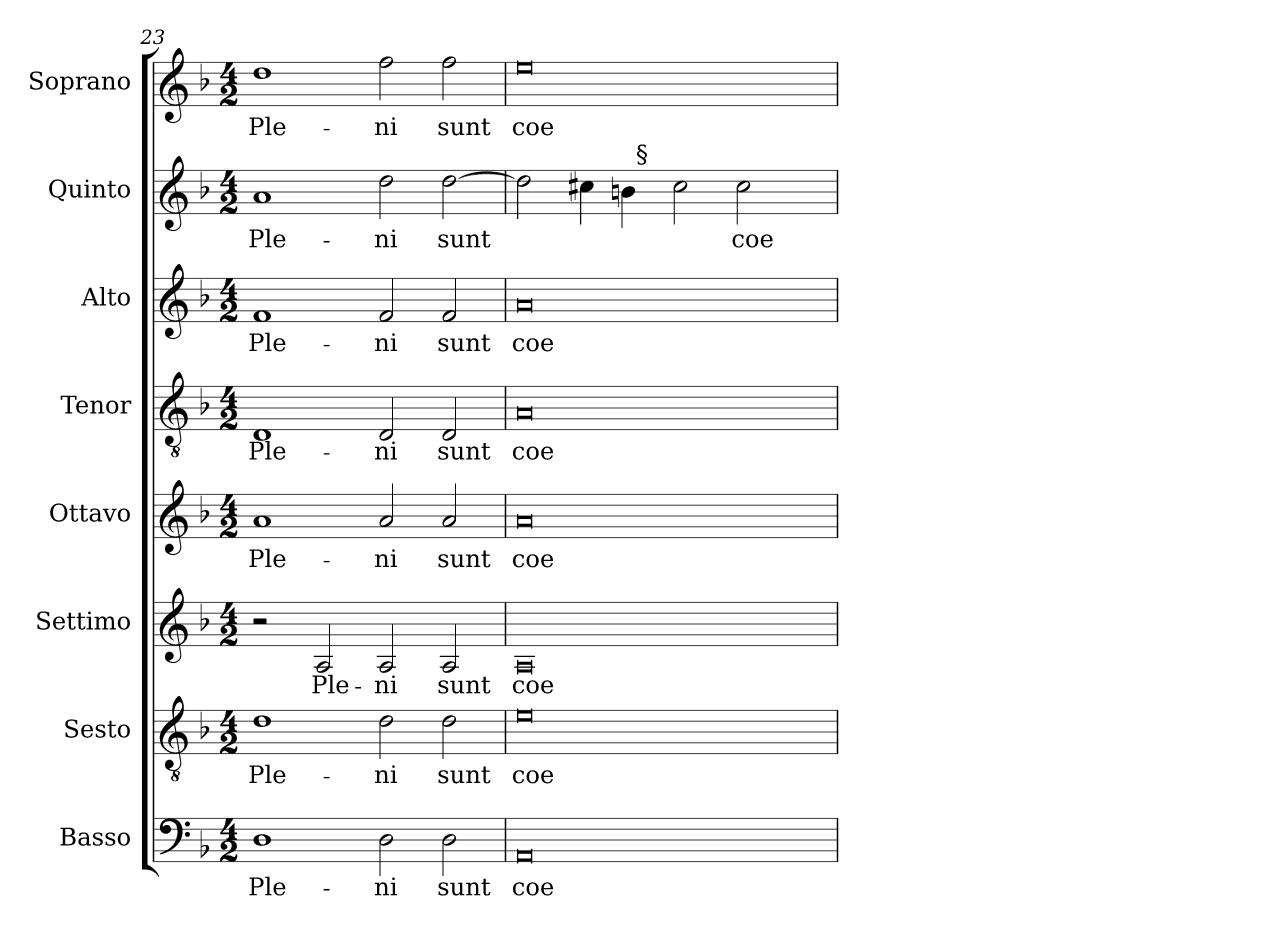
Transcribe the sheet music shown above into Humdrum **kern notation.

**kern	**text	**kern	**text	**kern	**text	**kern	**text	**kern	**text	**kern	**text	**kern	**text	**kern	**text
*part8	*part8	*part7	*part7	*part6	*part6	*part5	*part5	*part4	*part4	*part3	*part3	*part2	*part2	*part1	*part1
*staff8	*staff8	*staff7	*staff7	*staff6	*staff6	*staff5	*staff5	*staff4	*staff4	*staff3	*staff3	*staff2	*staff2	*staff1	*staff1
*I"Basso	*	*I"Sesto	*	*I"Settimo	*	*I"Ottavo	*	*I"Tenor	*	*I"Alto	*	*I"Quinto	*	*I"Soprano	*
*I'B.	*	*I'Ss.	*	*I'St.	*	*I'Ot.	*	*I'T.	*	*I'A.	*	*I'Q.	*	*I'S.	*
*clefF4	*	*clefGv2	*	*clefG2	*	*clefG2	*	*clefGv2	*	*clefG2	*	*clefG2	*	*clefG2	*
*	*	*ITrd7c12	*	*	*	*	*	*ITrd7c12	*	*	*	*	*	*	*
*k[b-]	*	*k[b-]	*	*k[b-]	*	*k[b-]	*	*k[b-]	*	*k[b-]	*	*k[b-]	*	*k[b-]	*
*F:	*	*F:	*	*F:	*	*F:	*	*F:	*	*F:	*	*F:	*	*F:	*
*M4/2	*	*M4/2	*	*M4/2	*	*M4/2	*	*M4/2	*	*M4/2	*	*M4/2	*	*M4/2	*
=23	=23	=23	=23	=23	=23	=23	=23	=23	=23	=23	=23	=23	=23	=23	=23
!	!LO:LY:b:color=#000000	!	!	!	!	!	!	!	!	!	!	!	!	!	!
!	!	!	!LO:LY:b:color=#000000	!	!	!	!	!	!	!	!	!	!	!	!
!	!	!	!	!	!	!	!LO:LY:b:color=#000000	!	!	!	!	!	!	!	!
!	!	!	!	!	!	!	!	!	!LO:LY:b:color=#000000	!	!	!	!	!	!
!	!	!	!	!	!	!	!	!	!	!	!LO:LY:b:color=#000000	!	!	!	!
!	!	!	!	!	!	!	!	!	!	!	!	!	!LO:LY:b:color=#000000	!	!
!	!	!	!	!	!	!	!	!	!	!	!	!	!	!	!LO:LY:b:color=#000000
1Di	Ple-	1Di	Ple-	2r	.	1ai	Ple-	1DDi	Ple-	1fi	Ple-	1ai	Ple-	1ddi	Ple-
!	!	!	!	!	!LO:LY:b:color=#000000	!	!	!	!	!	!	!	!	!	!
.	.	.	.	2Ai/	Ple-	.	.	.	.	.	.	.	.	.	.
!	!LO:LY:b:color=#000000	!	!	!	!	!	!	!	!	!	!	!	!	!	!
!	!	!	!LO:LY:b:color=#000000	!	!	!	!	!	!	!	!	!	!	!	!
!	!	!	!	!	!LO:LY:b:color=#000000	!	!	!	!	!	!	!	!	!	!
!	!	!	!	!	!	!	!LO:LY:b:color=#000000	!	!	!	!	!	!	!	!
!	!	!	!	!	!	!	!	!	!LO:LY:b:color=#000000	!	!	!	!	!	!
!	!	!	!	!	!	!	!	!	!	!	!LO:LY:b:color=#000000	!	!	!	!
!	!	!	!	!	!	!	!	!	!	!	!	!	!LO:LY:b:color=#000000	!	!
!	!	!	!	!	!	!	!	!	!	!	!	!	!	!	!LO:LY:b:color=#000000
2Di\	-ni	2Di\	-ni	2Ai/	-ni	2ai/	-ni	2DDi/	-ni	2fi/	-ni	2ddi\	-ni	2ffi\	-ni
!	!LO:LY:b:color=#000000	!	!	!	!	!	!	!	!	!	!	!	!	!	!
!	!	!	!LO:LY:b:color=#000000	!	!	!	!	!	!	!	!	!	!	!	!
!	!	!	!	!	!LO:LY:b:color=#000000	!	!	!	!	!	!	!	!	!	!
!	!	!	!	!	!	!	!LO:LY:b:color=#000000	!	!	!	!	!	!	!	!
!	!	!	!	!	!	!	!	!	!LO:LY:b:color=#000000	!	!	!	!	!	!
!	!	!	!	!	!	!	!	!	!	!	!LO:LY:b:color=#000000	!	!	!	!
!	!	!	!	!	!	!	!	!	!	!	!	!	!LO:LY:b:color=#000000	!	!
!	!	!	!	!	!	!	!	!	!	!	!	!	!	!	!LO:LY:b:color=#000000
2Di\	sunt	2Di\	sunt	2Ai/	sunt	2ai/	sunt	2DDi/	sunt	2fi/	sunt	[2ddi\	sunt	2ffi\	sunt
=24	=24	=24	=24	=24	=24	=24	=24	=24	=24	=24	=24	=24	=24	=24	=24
!	!LO:LY:b:color=#000000	!	!	!	!	!	!	!	!	!	!	!	!	!	!
!	!	!	!LO:LY:b:color=#000000	!	!	!	!	!	!	!	!	!	!	!	!
!	!	!	!	!	!LO:LY:b:color=#000000	!	!	!	!	!	!	!	!	!	!
!	!	!	!	!	!	!	!LO:LY:b:color=#000000	!	!	!	!	!	!	!	!
!	!	!	!	!	!	!	!	!	!LO:LY:b:color=#000000	!	!	!	!	!	!
!	!	!	!	!	!	!	!	!	!	!	!LO:LY:b:color=#000000	!	!	!	!
!	!	!	!	!	!	!	!	!	!	!	!	!	!	!	!LO:LY:b:color=#000000
*	*	*	*	*	*	*	*	*	*	*	*	*^	*	*	*
0AAi	coe-	0Ei	coe-	0Ai	coe-	0ai	coe-	0AAi	coe-	0ai	coe-	2ddi\]	2ryy	.	0eei	coe-
.	.	.	.	.	.	.	.	.	.	.	.	4cc#Xi\	4ryy	.	.	.
.	.	.	.	.	.	.	.	.	.	.	.	4bi\	32ryy	.	.	.
.	.	.	.	.	.	.	.	.	.	.	.	.	256ryy	.	.	.
!	!	!	!	!	!	!	!	!	!	!	!	!	!LO:TX:a:t=§	!	!	!
.	.	.	.	.	.	.	.	.	.	.	.	.	1ryy	.	.	.
.	.	.	.	.	.	.	.	.	.	.	.	2cc#i\	.	.	.	.
!	!	!	!	!	!	!	!	!	!	!	!	!	!	!LO:LY:b:color=#000000	!	!
.	.	.	.	.	.	.	.	.	.	.	.	2cc#i\	.	coe-	.	.
.	.	.	.	.	.	.	.	.	.	.	.	.	8ryy	.	.	.
.	.	.	.	.	.	.	.	.	.	.	.	.	16ryy	.	.	.
.	.	.	.	.	.	.	.	.	.	.	.	.	64..ryy	.	.	.
*	*	*	*	*	*	*	*	*	*	*	*	*v	*v	*	*	*
=	=	=	=	=	=	=	=	=	=	=	=	=	=	=	=
*-	*-	*-	*-	*-	*-	*-	*-	*-	*-	*-	*-	*-	*-	*-	*-
